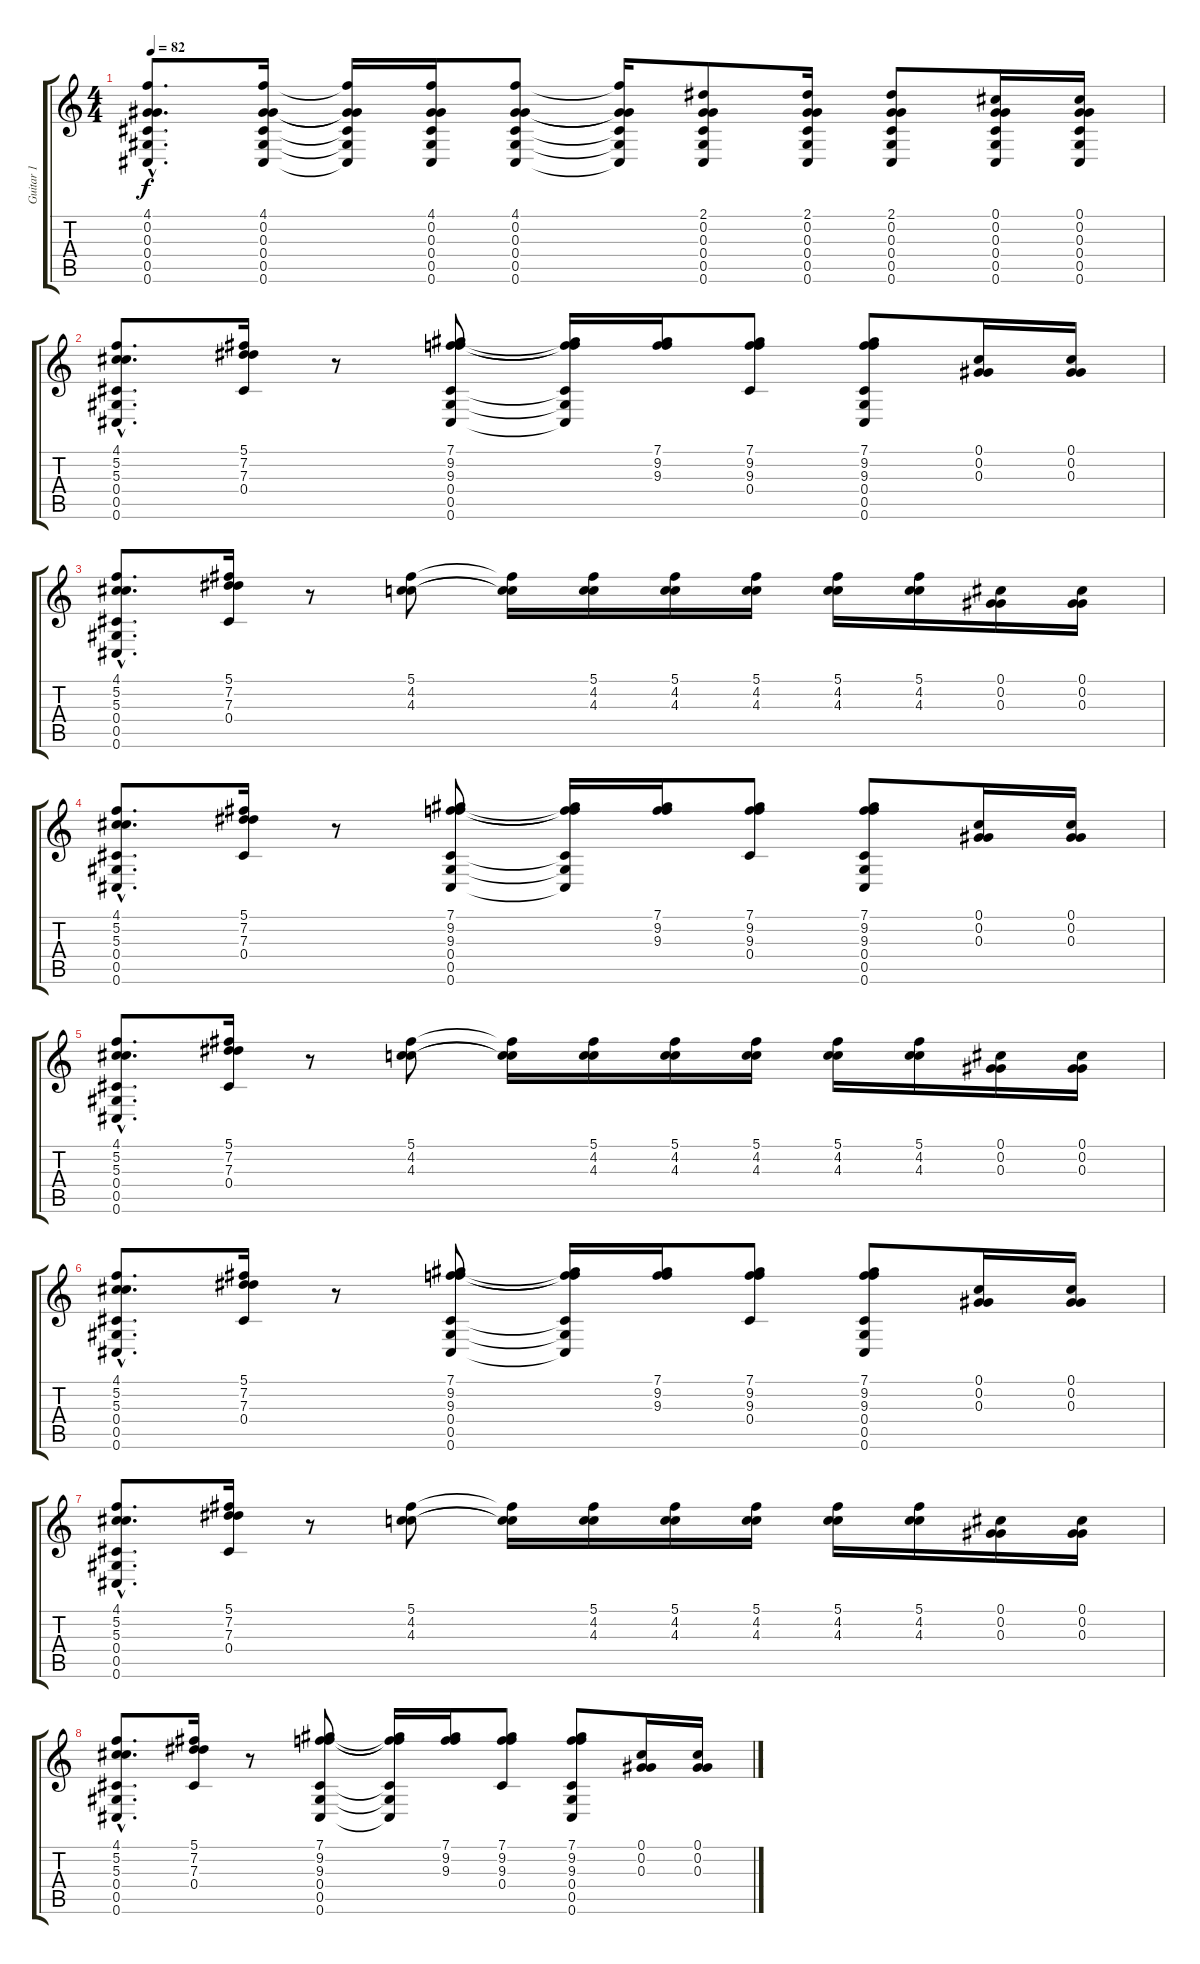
\track ("Guitar 1" "Guitar 1") {instrument electricguitarclean}
\staff {score tabs}
\tuning (Db4 Ab3 Ab3 Db3 Ab2 Db2) {hide}
\ts (4 4)
\tempo 82
\clef g2
\ks c
(4.1{hac} 0.2{hac} 0.3{hac} 0.4{hac} 0.5{hac} 0.6{hac}).8{d dy f} (4.1 0.2 0.3 0.4 0.5 0.6).16 (4.1{t} 0.2{t} 0.3{t} 0.4{t} 0.5{t} 0.6{t}).16 (4.1 0.2 0.3 0.4 0.5 0.6).16 (4.1 0.2 0.3 0.4 0.5 0.6).8 (4.1{t} 0.2{t} 0.3{t} 0.4{t} 0.5{t} 0.6{t}).16 (2.1 0.2 0.3 0.4 0.5 0.6).8 (2.1 0.2 0.3 0.4 0.5 0.6).16 (2.1 0.2 0.3 0.4 0.5 0.6).8 (0.1 0.2 0.3 0.4 0.5 0.6).16 (0.1 0.2 0.3 0.4 0.5 0.6).16 |
(4.1{hac} 5.2{hac} 5.3{hac} 0.4{hac} 0.5{hac} 0.6{hac}).8{d instrument overdrivenguitar} (5.1 7.2 7.3 0.4).16 r.8 (7.1 9.2 9.3 0.4 0.5 0.6).8 (7.1{t} 9.2{t} 9.3{t} 0.4{t} 0.5{t} 0.6{t}).16 (7.1 9.2 9.3).16 (7.1 9.2 9.3 0.4).8 (7.1 9.2 9.3 0.4 0.5 0.6).8 (0.1 0.2 0.3).16 (0.1 0.2 0.3).16 |
(4.1{hac} 5.2{hac} 5.3{hac} 0.4{hac} 0.5{hac} 0.6{hac}).8{d} (5.1 7.2 7.3 0.4).16 r.8 (5.1 4.2 4.3).8 (5.1{t} 4.2{t} 4.3{t}).16 (5.1 4.2 4.3).16 (5.1 4.2 4.3).16 (5.1 4.2 4.3).16 (5.1 4.2 4.3).16 (5.1 4.2 4.3).16 (0.1 0.2 0.3).16 (0.1 0.2 0.3).16 |
(4.1{hac} 5.2{hac} 5.3{hac} 0.4{hac} 0.5{hac} 0.6{hac}).8{d} (5.1 7.2 7.3 0.4).16 r.8 (7.1 9.2 9.3 0.4 0.5 0.6).8 (7.1{t} 9.2{t} 9.3{t} 0.4{t} 0.5{t} 0.6{t}).16 (7.1 9.2 9.3).16 (7.1 9.2 9.3 0.4).8 (7.1 9.2 9.3 0.4 0.5 0.6).8 (0.1 0.2 0.3).16 (0.1 0.2 0.3).16 |
(4.1{hac} 5.2{hac} 5.3{hac} 0.4{hac} 0.5{hac} 0.6{hac}).8{d} (5.1 7.2 7.3 0.4).16 r.8 (5.1 4.2 4.3).8 (5.1{t} 4.2{t} 4.3{t}).16 (5.1 4.2 4.3).16 (5.1 4.2 4.3).16 (5.1 4.2 4.3).16 (5.1 4.2 4.3).16 (5.1 4.2 4.3).16 (0.1 0.2 0.3).16 (0.1 0.2 0.3).16 |
(4.1{hac} 5.2{hac} 5.3{hac} 0.4{hac} 0.5{hac} 0.6{hac}).8{d} (5.1 7.2 7.3 0.4).16 r.8 (7.1 9.2 9.3 0.4 0.5 0.6).8 (7.1{t} 9.2{t} 9.3{t} 0.4{t} 0.5{t} 0.6{t}).16 (7.1 9.2 9.3).16 (7.1 9.2 9.3 0.4).8 (7.1 9.2 9.3 0.4 0.5 0.6).8 (0.1 0.2 0.3).16 (0.1 0.2 0.3).16 |
(4.1{hac} 5.2{hac} 5.3{hac} 0.4{hac} 0.5{hac} 0.6{hac}).8{d} (5.1 7.2 7.3 0.4).16 r.8 (5.1 4.2 4.3).8 (5.1{t} 4.2{t} 4.3{t}).16 (5.1 4.2 4.3).16 (5.1 4.2 4.3).16 (5.1 4.2 4.3).16 (5.1 4.2 4.3).16 (5.1 4.2 4.3).16 (0.1 0.2 0.3).16 (0.1 0.2 0.3).16 |
(4.1{hac} 5.2{hac} 5.3{hac} 0.4{hac} 0.5{hac} 0.6{hac}).8{d} (5.1 7.2 7.3 0.4).16 r.8 (7.1 9.2 9.3 0.4 0.5 0.6).8 (7.1{t} 9.2{t} 9.3{t} 0.4{t} 0.5{t} 0.6{t}).16 (7.1 9.2 9.3).16 (7.1 9.2 9.3 0.4).8 (7.1 9.2 9.3 0.4 0.5 0.6).8 (0.1 0.2 0.3).16 (0.1 0.2 0.3).16
